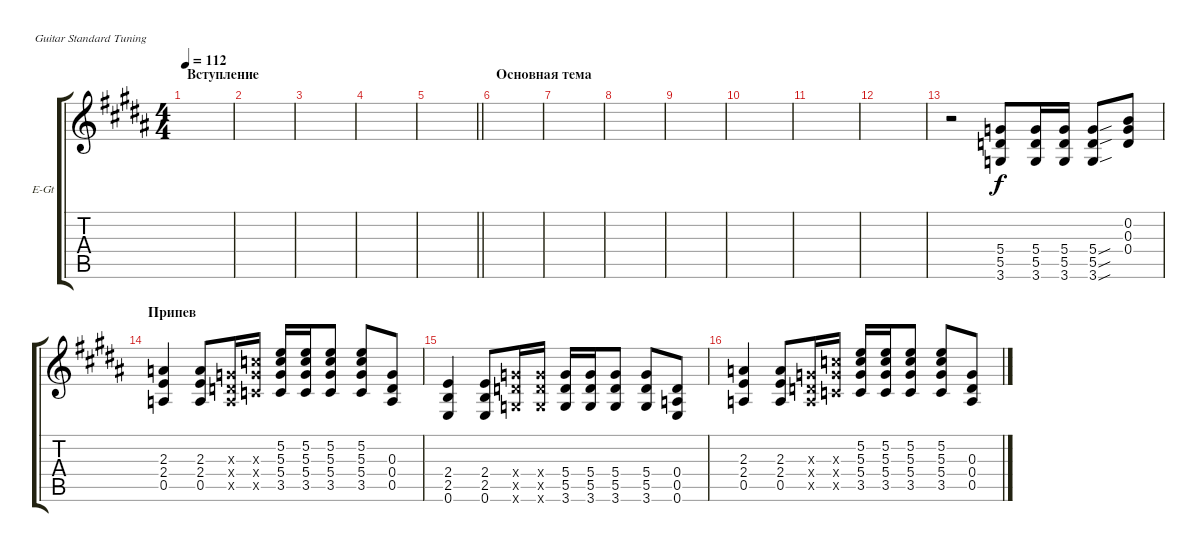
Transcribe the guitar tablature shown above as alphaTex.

\bracketExtendMode groupsimilarinstruments
\firstSystemTrackNameOrientation horizontal
\otherSystemsTrackNameOrientation horizontal
\track ("Kurt Cobain Guitar Dist" "E-Gt") {instrument overdrivenguitar}
\staff {score tabs}
\tuning (E4 B3 G3 D3 A2 E2)
\ts (4 4)
\section ("" "Вступление")
\tempo 112
\clef g2
\ks g#minor
|
|
|
|
\barLineRight lightlight
|
\section ("" "Основная тема")
|
|
|
|
|
|
|
r.2 (3.6 5.5 5.4).8 (3.6 5.5 5.4).16 (3.6 5.5 5.4).16 (3.6{sou} 5.5{sou} 5.4{sou}).8 (0.4 0.3 0.2).8 |
\section ("" "Припев")
(2.3 2.4 0.5).4 (2.3 2.4 0.5).8 (0.4{x} 0.5{x} 0.3{x}).16 (5.3{x} 5.4{x} 3.5{x}).16 (3.5 5.2 5.3 5.4).16 (5.3 5.4 3.5 5.2).16 (5.3 5.4 3.5 5.2).8 (5.3 5.4 3.5 5.2).8 (0.5 0.4 0.3).8 |
(2.4 2.5 0.6).4 (2.4 2.5 0.6).8 (5.4{x} 5.5{x} 3.6{x}).16 (5.4{x} 5.5{x} 3.6{x}).16 (5.4 5.5 3.6).16 (5.4 5.5 3.6).16 (5.4 5.5 3.6).8 (5.4 5.5 3.6).8 (0.5 0.6 0.4).8 |
(2.3 2.4 0.5).4 (2.3 2.4 0.5).8 (0.4{x} 0.5{x} 0.3{x}).16 (5.3{x} 5.4{x} 3.5{x}).16 (3.5 5.2 5.3 5.4).16 (5.3 5.4 3.5 5.2).16 (5.3 5.4 3.5 5.2).8 (5.3 5.4 3.5 5.2).8 (0.5 0.4 0.3).8
